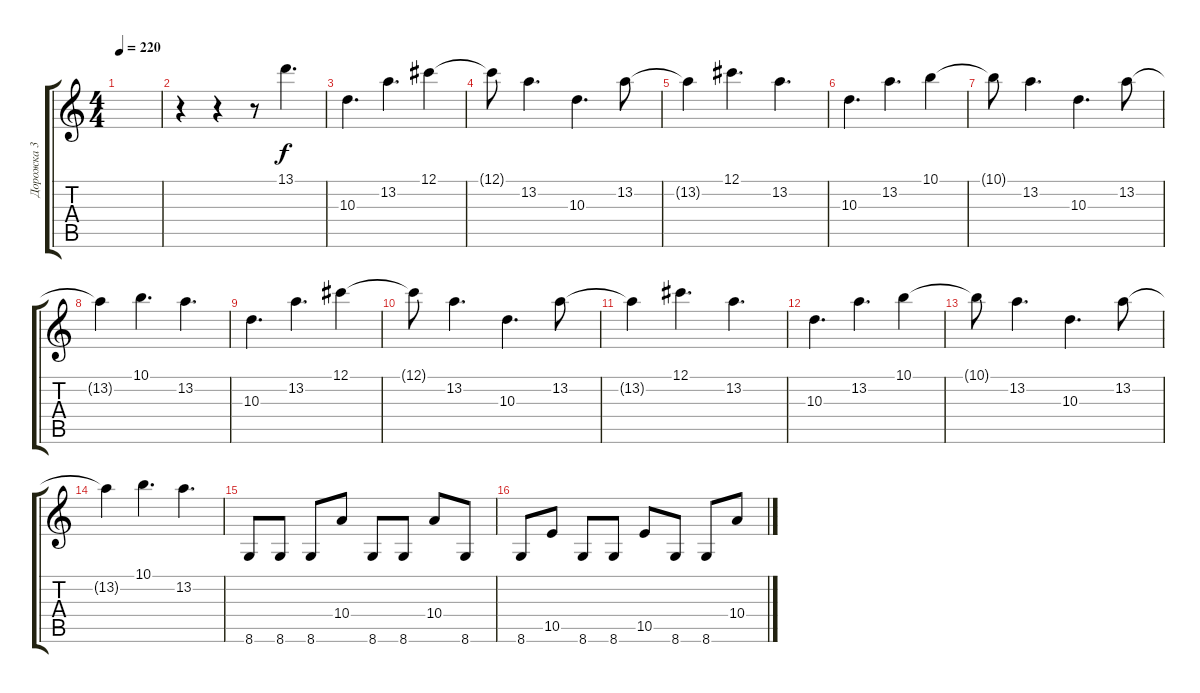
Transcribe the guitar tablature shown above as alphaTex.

\track ("Дорожка 3" "Дорожка 3") {instrument distortionguitar}
\staff {score tabs}
\tuning (Db4 Ab3 E3 B2 Gb2 B1) {hide}
\ts (4 4)
\tempo 220
\clef g2
\ks c
|
r.4{instrument electricguitarjazz} r.4 r.8 13.1.4{d} |
10.3.4{d} 13.2.4{d} 12.1.4 |
12.1{t}.8 13.2.4{d} 10.3.4{d} 13.2.8 |
13.2{t}.4 12.1.4{d} 13.2.4{d} |
10.3.4{d} 13.2.4{d} 10.1.4 |
10.1{t}.8 13.2.4{d} 10.3.4{d} 13.2.8 |
13.2{t}.4 10.1.4{d} 13.2.4{d} |
10.3.4{d} 13.2.4{d} 12.1.4 |
12.1{t}.8 13.2.4{d} 10.3.4{d} 13.2.8 |
13.2{t}.4 12.1.4{d} 13.2.4{d} |
10.3.4{d} 13.2.4{d} 10.1.4 |
10.1{t}.8 13.2.4{d} 10.3.4{d} 13.2.8 |
13.2{t}.4 10.1.4{d} 13.2.4{d} |
8.6.8{instrument distortionguitar} 8.6.8 8.6.8 10.4.8 8.6.8 8.6.8 10.4.8 8.6.8 |
8.6.8 10.5.8 8.6.8 8.6.8 10.5.8 8.6.8 8.6.8 10.4.8
